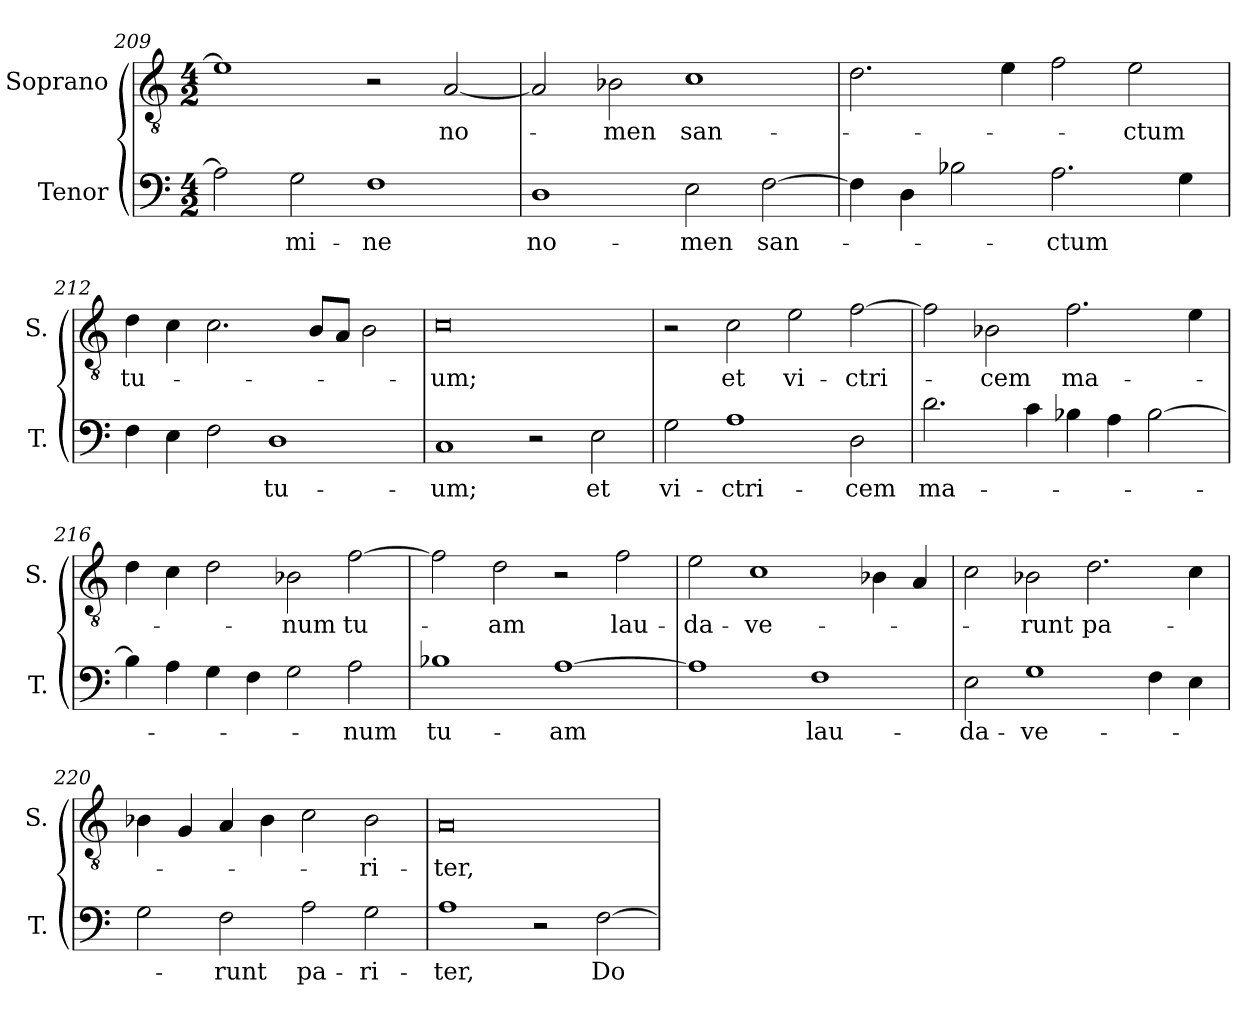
**kern	**text	**kern	**text
*part2	*part2	*part1	*part1
*staff2	*staff2	*staff1	*staff1
*I"Tenor	*	*I"Soprano	*
*I'T.	*	*I'S.	*
*clefF4	*	*clefGv2	*
*ITrd7c12	*	*ITrd7c12	*
*k[]	*	*k[]	*
*C:	*	*C:	*
*M4/2	*	*M4/2	*
=209	=209	=209	=209
2AAi\]	.	1Ei]	.
!	!LO:LY:b:color=#000000	!	!
2GGi\	-mi-	.	.
!	!LO:LY:b:color=#000000	!	!
1FFi	-ne	2r	.
!	!	!	!LO:LY:b:color=#000000
.	.	[2AAi/	no-
=210	=210	=210	=210
!	!LO:LY:b:color=#000000	!	!
1DDi	no-	2AAi/]	.
!	!	!	!LO:LY:b:color=#000000
.	.	2BB-Xi\	-men
!	!LO:LY:b:color=#000000	!	!
!	!	!	!LO:LY:b:color=#000000
2EEi\	-men	1Ci	san-
!	!LO:LY:b:color=#000000	!	!
[2FFi\	san-	.	.
=211	=211	=211	=211
4FFi\]	.	2.Di\	.
4DDi\	.	.	.
2BB-Xi\	.	.	.
.	.	4Ei\	.
!	!LO:LY:b:color=#000000	!	!
2.AAi\	-ctum	2Fi\	.
!	!	!	!LO:LY:b:color=#000000
.	.	2Ei\	-ctum
4GGi\	.	.	.
!!LO:LB:g=z
=212	=212	=212	=212
!	!	!	!LO:LY:b:color=#000000
4FFi\	.	4Di\	tu-
4EEi\	.	4Ci\	.
2FFi\	.	2.Ci\	.
!	!LO:LY:b:color=#000000	!	!
1DDi	tu-	.	.
.	.	8BBi/L	.
.	.	8AAi/J	.
.	.	2BBi\	.
=213	=213	=213	=213
!	!LO:LY:b:color=#000000	!	!
!	!	!	!LO:LY:b:color=#000000
1CCi	-um;	0Ci	-um;
2r	.	.	.
!	!LO:LY:b:color=#000000	!	!
2EEi\	et	.	.
=214	=214	=214	=214
!	!LO:LY:b:color=#000000	!	!
2GGi\	vi-	2r	.
!	!LO:LY:b:color=#000000	!	!
!	!	!	!LO:LY:b:color=#000000
1AAi	-ctri-	2Ci\	et
!	!	!	!LO:LY:b:color=#000000
.	.	2Ei\	vi-
!	!LO:LY:b:color=#000000	!	!
!	!	!	!LO:LY:b:color=#000000
2DDi\	-cem	[2Fi\	-ctri-
=215	=215	=215	=215
!	!LO:LY:b:color=#000000	!	!
2.Di\	ma-	2Fi\]	.
!	!	!	!LO:LY:b:color=#000000
.	.	2BB-Xi\	-cem
4Ci\	.	.	.
!	!	!	!LO:LY:b:color=#000000
4BB-Xi\	.	2.Fi\	ma-
4AAi\	.	.	.
[2BB-i\	.	.	.
.	.	4Ei\	.
=216	=216	=216	=216
4BB-i\]	.	4Di\	.
4AAi\	.	4Ci\	.
4GGi\	.	2Di\	.
4FFi\	.	.	.
!	!	!	!LO:LY:b:color=#000000
2GGi\	.	2BB-Xi\	-num
!	!LO:LY:b:color=#000000	!	!
!	!	!	!LO:LY:b:color=#000000
2AAi\	-num	[2Fi\	tu-
=217	=217	=217	=217
!	!LO:LY:b:color=#000000	!	!
1BB-Xi	tu-	2Fi\]	.
!	!	!	!LO:LY:b:color=#000000
.	.	2Di\	-am
!	!LO:LY:b:color=#000000	!	!
[1AAi	-am	2r	.
!	!	!	!LO:LY:b:color=#000000
.	.	2Fi\	lau-
=218	=218	=218	=218
!	!	!	!LO:LY:b:color=#000000
1AAi]	.	2Ei\	-da-
!	!	!	!LO:LY:b:color=#000000
.	.	1Ci	-ve-
!	!LO:LY:b:color=#000000	!	!
1FFi	lau-	.	.
.	.	4BB-Xi\	.
.	.	4AAi/	.
!!LO:LB:g=z
=219	=219	=219	=219
!	!LO:LY:b:color=#000000	!	!
2EEi\	-da-	2Ci\	.
!	!LO:LY:b:color=#000000	!	!
!	!	!	!LO:LY:b:color=#000000
1GGi	-ve-	2BB-Xi\	-runt
!	!	!	!LO:LY:b:color=#000000
.	.	2.Di\	pa-
4FFi\	.	.	.
4EEi\	.	4Ci\	.
=220	=220	=220	=220
2GGi\	.	4BB-Xi\	.
.	.	4GGi/	.
!	!LO:LY:b:color=#000000	!	!
2FFi\	-runt	4AAi/	.
.	.	4BB-i\	.
!	!LO:LY:b:color=#000000	!	!
2AAi\	pa-	2Ci\	.
!	!LO:LY:b:color=#000000	!	!
!	!	!	!LO:LY:b:color=#000000
2GGi\	-ri-	2BB-i\	-ri-
=221	=221	=221	=221
!	!LO:LY:b:color=#000000	!	!
!	!	!	!LO:LY:b:color=#000000
1AAi	-ter,	0AAi	-ter,
2r	.	.	.
!	!LO:LY:b:color=#000000	!	!
[2FFi\	Do-	.	.
=	=	=	=
*-	*-	*-	*-
